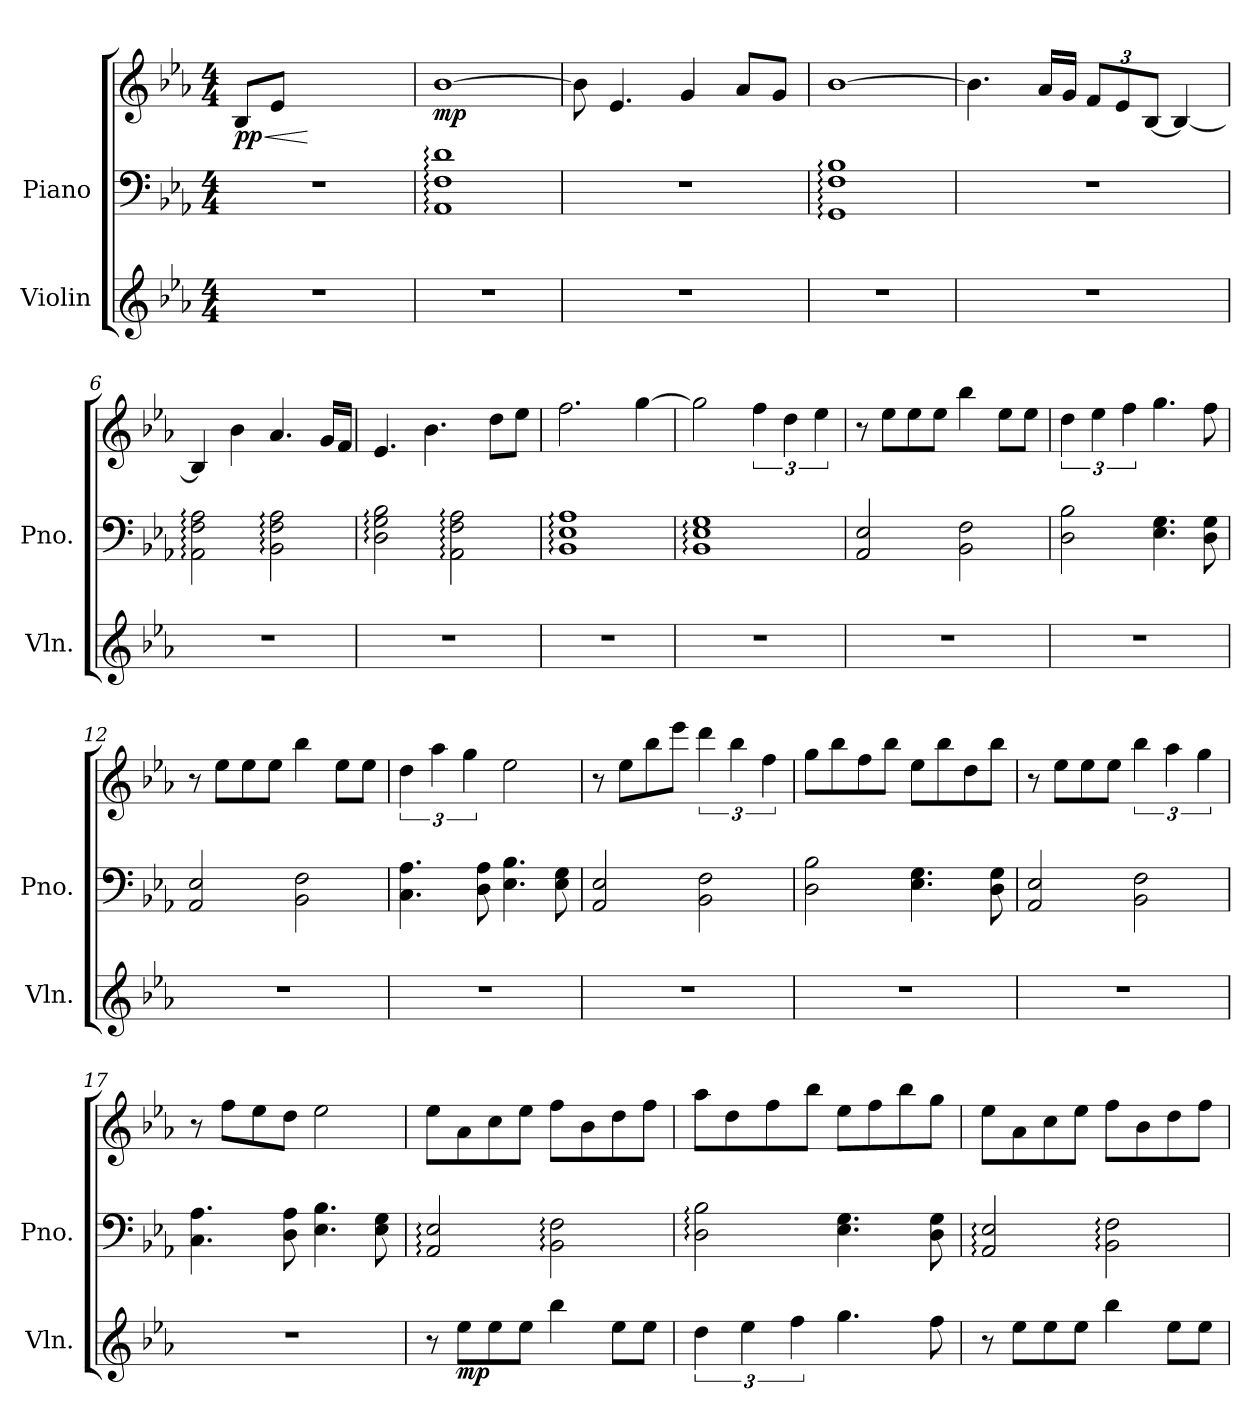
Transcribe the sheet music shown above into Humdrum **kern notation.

**kern	**dynam	**kern	**kern	**dynam
*part2	*part2	*part1	*part1	*part1
*staff3	*staff3	*staff2	*staff1	*staff1/2
*I"Violin	*	*I"Piano	*	*
*I'Vln.	*	*I'Pno.	*	*
*clefG2	*	*clefF4	*clefG2	*
*k[b-e-a-]	*	*k[b-e-a-]	*k[b-e-a-]	*
*M4/4	*	*M4/4	*M4/4	*
=1	=1	=1	=1	=1
!	!	!	!	!LO:HP:b
!	!	!	!	!LO:DY:n=1:b
1r	.	1r	8B-/L	< pp
.	.	.	8e-/J	.
.	.	.	2.ryy	[
=2	=2	=2	=2	=2
!	!	!	!	!LO:DY:b
1r	.	1AA-: 1F: 1d:	[1b-	mp
=3	=3	=3	=3	=3
1r	.	1r	8b-\]	.
.	.	.	4.e-/	.
.	.	.	4g/	.
.	.	.	8a-/L	.
.	.	.	8g/J	.
=4	=4	=4	=4	=4
1r	.	1GG: 1F: 1B-:	[1b-	.
=5	=5	=5	=5	=5
1r	.	1r	4.b-\]	.
.	.	.	16a-/LL	.
.	.	.	16g/JJ	.
*	*	*	*Xbrackettup	*
.	.	.	12f/L	.
.	.	.	12e-/	.
.	.	.	[12B-/J	.
.	.	.	4B-/_	.
=6	=6	=6	=6	=6
1r	.	2AA-\: 2F\: 2A-\:	4B-/]	.
.	.	.	4b-\	.
.	.	2BB-\: 2F\: 2A-\:	4.a-/	.
.	.	.	16g/LL	.
.	.	.	16f/JJ	.
!!LO:LB:g=z
=7	=7	=7	=7	=7
1r	.	2D\: 2G\: 2B-\:	4.e-/	.
.	.	.	4.b-\	.
.	.	2AA-\: 2F\: 2A-\:	.	.
.	.	.	8dd\L	.
.	.	.	8ee-\J	.
=8	=8	=8	=8	=8
1r	.	1BB-: 1E-: 1A-:	2.ff\	.
.	.	.	[4gg\	.
=9	=9	=9	=9	=9
1r	.	1BB-: 1E-: 1G:	2gg\]	.
*	*	*	*brackettup	*
.	.	.	6ff\	.
.	.	.	6dd\	.
.	.	.	6ee-\	.
=10	=10	=10	=10	=10
1r	.	2AA-/ 2E-/	8r	.
.	.	.	8ee-\L	.
.	.	.	8ee-\	.
.	.	.	8ee-\J	.
.	.	2BB-\ 2F\	4bb-\	.
.	.	.	8ee-\L	.
.	.	.	8ee-\J	.
=11	=11	=11	=11	=11
1r	.	2D\ 2B-\	6dd\	.
.	.	.	6ee-\	.
.	.	.	6ff\	.
.	.	4.E-\ 4.G\	4.gg\	.
.	.	8D\ 8G\	8ff\	.
!!LO:LB:g=z
=12	=12	=12	=12	=12
1r	.	2AA-/ 2E-/	8r	.
.	.	.	8ee-\L	.
.	.	.	8ee-\	.
.	.	.	8ee-\J	.
.	.	2BB-\ 2F\	4bb-\	.
.	.	.	8ee-\L	.
.	.	.	8ee-\J	.
=13	=13	=13	=13	=13
1r	.	4.C\ 4.A-\	6dd\	.
.	.	.	6aa-\	.
.	.	.	6gg\	.
.	.	8D\ 8A-\	.	.
.	.	4.E-\ 4.B-\	2ee-\	.
.	.	8E-\ 8G\	.	.
=14	=14	=14	=14	=14
1r	.	2AA-/ 2E-/	8r	.
.	.	.	8ee-\L	.
.	.	.	8bb-\	.
.	.	.	8eee-\J	.
.	.	2BB-\ 2F\	6ddd\	.
.	.	.	6bb-\	.
.	.	.	6ff\	.
=15	=15	=15	=15	=15
1r	.	2D\ 2B-\	8gg\L	.
.	.	.	8bb-\	.
.	.	.	8ff\	.
.	.	.	8bb-\J	.
.	.	4.E-\ 4.G\	8ee-\L	.
.	.	.	8bb-\	.
.	.	.	8dd\	.
.	.	8D\ 8G\	8bb-\J	.
=16	=16	=16	=16	=16
1r	.	2AA-/ 2E-/	8r	.
.	.	.	8ee-\L	.
.	.	.	8ee-\	.
.	.	.	8ee-\J	.
.	.	2BB-\ 2F\	6bb-\	.
.	.	.	6aa-\	.
.	.	.	6gg\	.
!!LO:LB:g=z
=17	=17	=17	=17	=17
1r	.	4.C\ 4.A-\	8r	.
.	.	.	8ff\L	.
.	.	.	8ee-\	.
.	.	8D\ 8A-\	8dd\J	.
.	.	4.E-\ 4.B-\	2ee-\	.
.	.	8E-\ 8G\	.	.
=18	=18	=18	=18	=18
8r	.	2AA-/: 2E-/:	8ee-\L	.
!	!LO:DY:b	!	!	!
8ee-\L	mp	.	8a-\	.
8ee-\	.	.	8cc\	.
8ee-\J	.	.	8ee-\J	.
4bb-\	.	2BB-\: 2F\:	8ff\L	.
.	.	.	8b-\	.
8ee-\L	.	.	8dd\	.
8ee-\J	.	.	8ff\J	.
=19	=19	=19	=19	=19
6dd\	.	2D\: 2B-\:	8aa-\L	.
.	.	.	8dd\	.
6ee-\	.	.	.	.
.	.	.	8ff\	.
6ff\	.	.	.	.
.	.	.	8bb-\J	.
4.gg\	.	4.E-\ 4.G\	8ee-\L	.
.	.	.	8ff\	.
.	.	.	8bb-\	.
8ff\	.	8D\ 8G\	8gg\J	.
=20	=20	=20	=20	=20
8r	.	2AA-/: 2E-/:	8ee-\L	.
8ee-\L	.	.	8a-\	.
8ee-\	.	.	8cc\	.
8ee-\J	.	.	8ee-\J	.
4bb-\	.	2BB-\: 2F\:	8ff\L	.
.	.	.	8b-\	.
8ee-\L	.	.	8dd\	.
8ee-\J	.	.	8ff\J	.
=	=	=	=	=
*-	*-	*-	*-	*-
